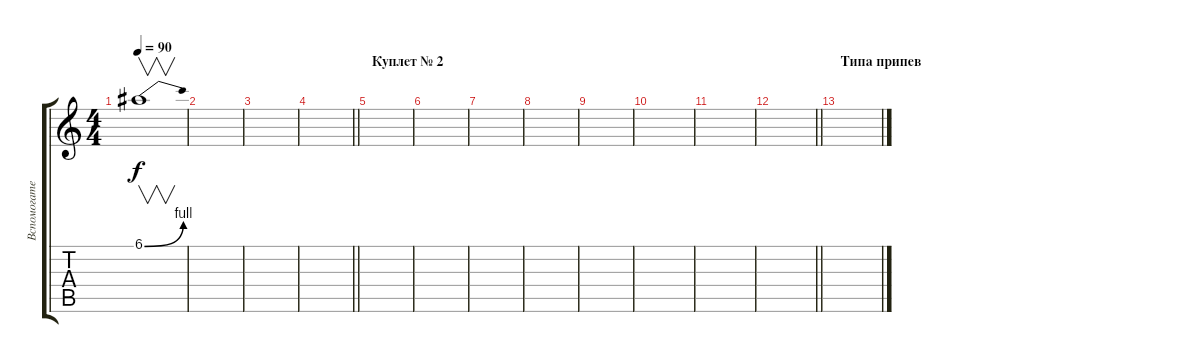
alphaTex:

\track ("Вспомогательная Дорожка" "Вспомогате") {instrument distortionguitar}
\staff {score tabs}
\tuning (E4 B3 G3 D3 A2 E2) {hide}
\ts (4 4)
\tempo 90
\clef g2
\ks c
6.1{be (bend 0 0 60 4)}.1{v dy f volume 0} |
|
|
\barLineRight lightlight
|
\section ("" "Куплет № 2")
|
|
|
|
|
|
|
\barLineRight lightlight
|
\section ("" "Типа припев")
